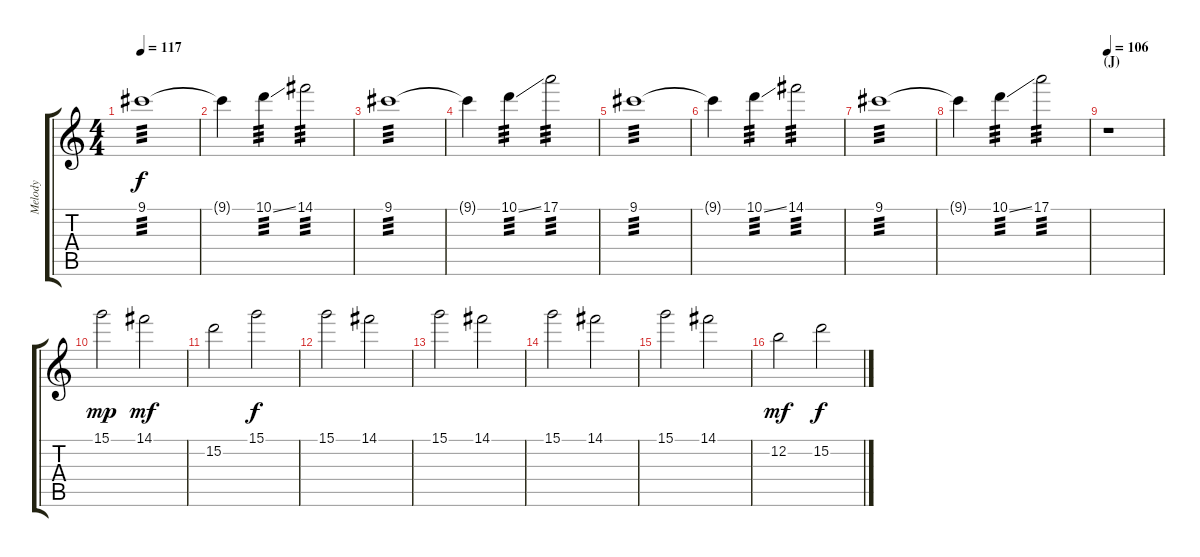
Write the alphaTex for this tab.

\track ("Melody" "Melody") {instrument electricguitarjazz}
\staff {score tabs}
\tuning (E4 B3 G3 D3 A2 E2) {hide}
\ts (4 4)
\tempo 117
\clef g2
\ks c
9.1.1{tp 3 dy f} |
9.1{t}.4 10.1{ss}.4{tp 3} 14.1.2{tp 3} |
9.1.1{tp 3} |
9.1{t}.4 10.1{ss}.4{tp 3} 17.1.2{tp 3} |
9.1.1{tp 3} |
9.1{t}.4 10.1{ss}.4{tp 3} 14.1.2{tp 3} |
9.1.1{tp 3} |
9.1{t}.4 10.1{ss}.4{tp 3} 17.1.2{tp 3} |
\section ("" "(J)")
\tempo 106
r.1 |
15.1.2{dy mp} 14.1.2{dy mf} |
15.2.2 15.1.2{dy f} |
15.1.2 14.1.2 |
15.1.2 14.1.2 |
15.1.2 14.1.2 |
15.1.2 14.1.2 |
12.2.2{dy mf} 15.2.2{dy f}
